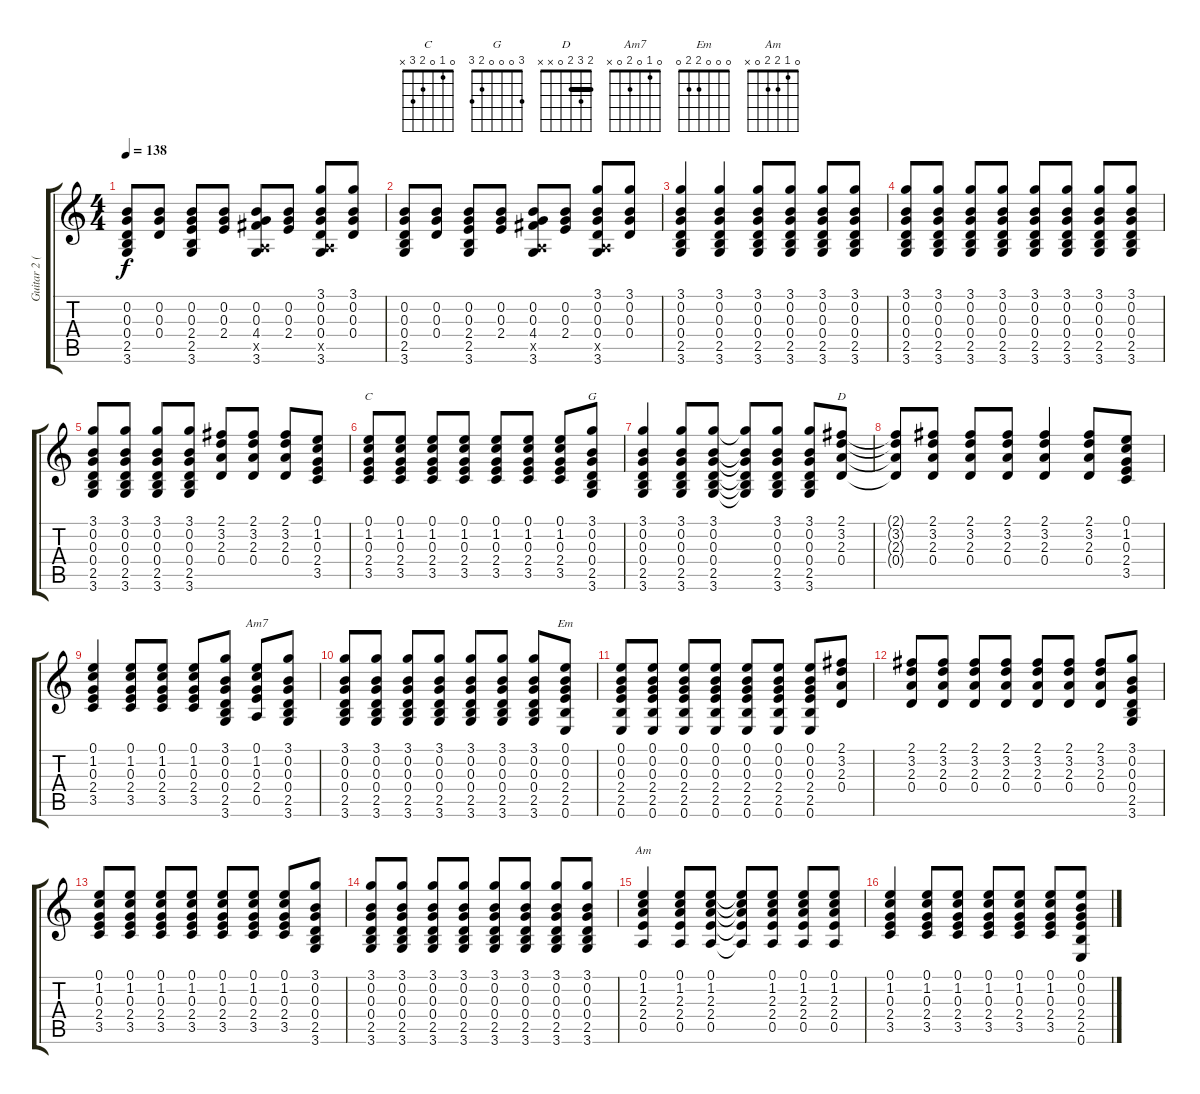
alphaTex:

\track ("Guitar 2 (Acoustic)" "Guitar 2 (") {instrument acousticguitarnylon}
\staff {score tabs}
\tuning (E4 B3 G3 D3 A2 E2) {hide}
\chord ("C" 0 1 0 2 3 x)
\chord ("G" 3 0 0 0 2 3)
\chord ("D" 2 3 2 0 x x) {barre 2}
\chord ("Am7" 0 1 0 2 0 x)
\chord ("Em" 0 0 0 2 2 0)
\chord ("Am" 0 1 2 2 0 x)
\ts (4 4)
\tempo 138
\clef g2
\ks c
(0.2 0.3 0.4 2.5 3.6).8{dy f} (0.2 0.3 0.4).8 (0.2 0.3 2.4 2.5 3.6).8 (0.2 0.3 2.4).8 (0.2 0.3 4.4 0.5{x} 3.6).8 (0.2 0.3 2.4).8 (3.1 0.2 0.3 0.4 0.5{x} 3.6).8 (3.1 0.2 0.3 0.4).8 |
(0.2 0.3 0.4 2.5 3.6).8 (0.2 0.3 0.4).8 (0.2 0.3 2.4 2.5 3.6).8 (0.2 0.3 2.4).8 (0.2 0.3 4.4 0.5{x} 3.6).8 (0.2 0.3 2.4).8 (3.1 0.2 0.3 0.4 0.5{x} 3.6).8 (3.1 0.2 0.3 0.4).8 |
(3.1 0.2 0.3 0.4 2.5 3.6).4 (3.1 0.2 0.3 0.4 2.5 3.6).4 (3.1 0.2 0.3 0.4 2.5 3.6).8 (3.1 0.2 0.3 0.4 2.5 3.6).8 (3.1 0.2 0.3 0.4 2.5 3.6).8 (3.1 0.2 0.3 0.4 2.5 3.6).8 |
(3.1 0.2 0.3 0.4 2.5 3.6).8 (3.1 0.2 0.3 0.4 2.5 3.6).8 (3.1 0.2 0.3 0.4 2.5 3.6).8 (3.1 0.2 0.3 0.4 2.5 3.6).8 (3.1 0.2 0.3 0.4 2.5 3.6).8 (3.1 0.2 0.3 0.4 2.5 3.6).8 (3.1 0.2 0.3 0.4 2.5 3.6).8 (3.1 0.2 0.3 0.4 2.5 3.6).8 |
(3.1 0.2 0.3 0.4 2.5 3.6).8 (3.1 0.2 0.3 0.4 2.5 3.6).8 (3.1 0.2 0.3 0.4 2.5 3.6).8 (3.1 0.2 0.3 0.4 2.5 3.6).8 (2.1 3.2 2.3 0.4).8 (2.1 3.2 2.3 0.4).8 (2.1 3.2 2.3 0.4).8 (0.1 1.2 0.3 2.4 3.5).8 |
(0.1 1.2 0.3 2.4 3.5).8{ch "C"} (0.1 1.2 0.3 2.4 3.5).8 (0.1 1.2 0.3 2.4 3.5).8 (0.1 1.2 0.3 2.4 3.5).8 (0.1 1.2 0.3 2.4 3.5).8 (0.1 1.2 0.3 2.4 3.5).8 (0.1 1.2 0.3 2.4 3.5).8 (3.1 0.2 0.3 0.4 2.5 3.6).8{ch "G"} |
(3.1 0.2 0.3 0.4 2.5 3.6).4 (3.1 0.2 0.3 0.4 2.5 3.6).8 (3.1 0.2 0.3 0.4 2.5 3.6).8 (3.1{t} 0.2{t} 0.3{t} 0.4{t} 2.5{t} 3.6{t}).8 (3.1 0.2 0.3 0.4 2.5 3.6).8 (3.1 0.2 0.3 0.4 2.5 3.6).8 (2.1 3.2 2.3 0.4).8{ch "D"} |
(2.1{t} 3.2{t} 2.3{t} 0.4{t}).8 (2.1 3.2 2.3 0.4).8 (2.1 3.2 2.3 0.4).8 (2.1 3.2 2.3 0.4).8 (2.1 3.2 2.3 0.4).4 (2.1 3.2 2.3 0.4).8 (0.1 1.2 0.3 2.4 3.5).8 |
(0.1 1.2 0.3 2.4 3.5).4 (0.1 1.2 0.3 2.4 3.5).8 (0.1 1.2 0.3 2.4 3.5).8 (0.1 1.2 0.3 2.4 3.5).8 (3.1 0.2 0.3 0.4 2.5 3.6).8 (0.1 1.2 0.3 2.4 0.5).8{ch "Am7"} (3.1 0.2 0.3 0.4 2.5 3.6).8 |
(3.1 0.2 0.3 0.4 2.5 3.6).8 (3.1 0.2 0.3 0.4 2.5 3.6).8 (3.1 0.2 0.3 0.4 2.5 3.6).8 (3.1 0.2 0.3 0.4 2.5 3.6).8 (3.1 0.2 0.3 0.4 2.5 3.6).8 (3.1 0.2 0.3 0.4 2.5 3.6).8 (3.1 0.2 0.3 0.4 2.5 3.6).8 (0.1 0.2 0.3 2.4 2.5 0.6).8{ch "Em"} |
(0.1 0.2 0.3 2.4 2.5 0.6).8 (0.1 0.2 0.3 2.4 2.5 0.6).8 (0.1 0.2 0.3 2.4 2.5 0.6).8 (0.1 0.2 0.3 2.4 2.5 0.6).8 (0.1 0.2 0.3 2.4 2.5 0.6).8 (0.1 0.2 0.3 2.4 2.5 0.6).8 (0.1 0.2 0.3 2.4 2.5 0.6).8 (2.1 3.2 2.3 0.4).8 |
(2.1 3.2 2.3 0.4).8 (2.1 3.2 2.3 0.4).8 (2.1 3.2 2.3 0.4).8 (2.1 3.2 2.3 0.4).8 (2.1 3.2 2.3 0.4).8 (2.1 3.2 2.3 0.4).8 (2.1 3.2 2.3 0.4).8 (3.1 0.2 0.3 0.4 2.5 3.6).8 |
(0.1 1.2 0.3 2.4 3.5).8 (0.1 1.2 0.3 2.4 3.5).8 (0.1 1.2 0.3 2.4 3.5).8 (0.1 1.2 0.3 2.4 3.5).8 (0.1 1.2 0.3 2.4 3.5).8 (0.1 1.2 0.3 2.4 3.5).8 (0.1 1.2 0.3 2.4 3.5).8 (3.1 0.2 0.3 0.4 2.5 3.6).8 |
(3.1 0.2 0.3 0.4 2.5 3.6).8 (3.1 0.2 0.3 0.4 2.5 3.6).8 (3.1 0.2 0.3 0.4 2.5 3.6).8 (3.1 0.2 0.3 0.4 2.5 3.6).8 (3.1 0.2 0.3 0.4 2.5 3.6).8 (3.1 0.2 0.3 0.4 2.5 3.6).8 (3.1 0.2 0.3 0.4 2.5 3.6).8 (3.1 0.2 0.3 0.4 2.5 3.6).8 |
(0.1 1.2 2.3 2.4 0.5).4{ch "Am"} (0.1 1.2 2.3 2.4 0.5).8 (0.1 1.2 2.3 2.4 0.5).8 (0.1{t} 1.2{t} 2.3{t} 2.4{t} 0.5{t}).8 (0.1 1.2 2.3 2.4 0.5).8 (0.1 1.2 2.3 2.4 0.5).8 (0.1 1.2 2.3 2.4 0.5).8 |
(0.1 1.2 0.3 2.4 3.5).4 (0.1 1.2 0.3 2.4 3.5).8 (0.1 1.2 0.3 2.4 3.5).8 (0.1 1.2 0.3 2.4 3.5).8 (0.1 1.2 0.3 2.4 3.5).8 (0.1 1.2 0.3 2.4 3.5).8 (0.1 0.2 0.3 2.4 2.5 0.6).8
